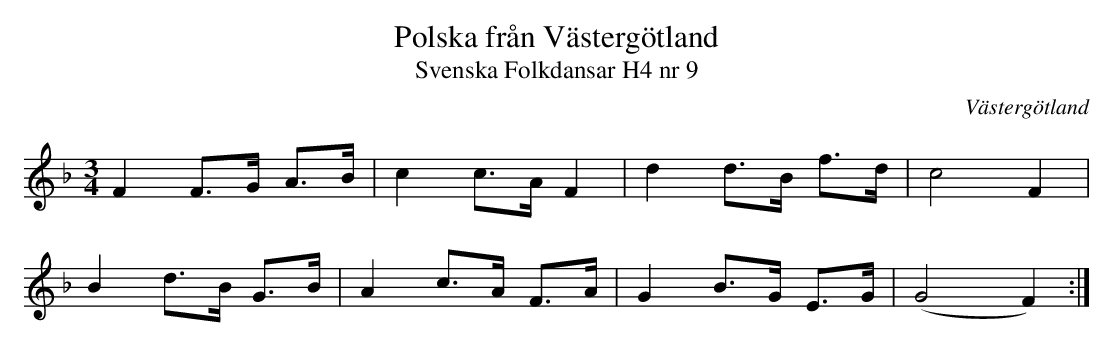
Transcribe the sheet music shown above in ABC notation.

X:1
T:Polska från Västergötland
T:Svenska Folkdansar H4 nr 9
O:Västergötland
U:w=wedge
U:t=tenuto
L:1/8
M:3/4
K:F
F2 F>G A>B | c2 c>A F2 | d2 d>B f>d | c4 F2 |
B2 d>B G>B | A2 c>A F>A | G2 B>G E>G | (G4 F2) :|
